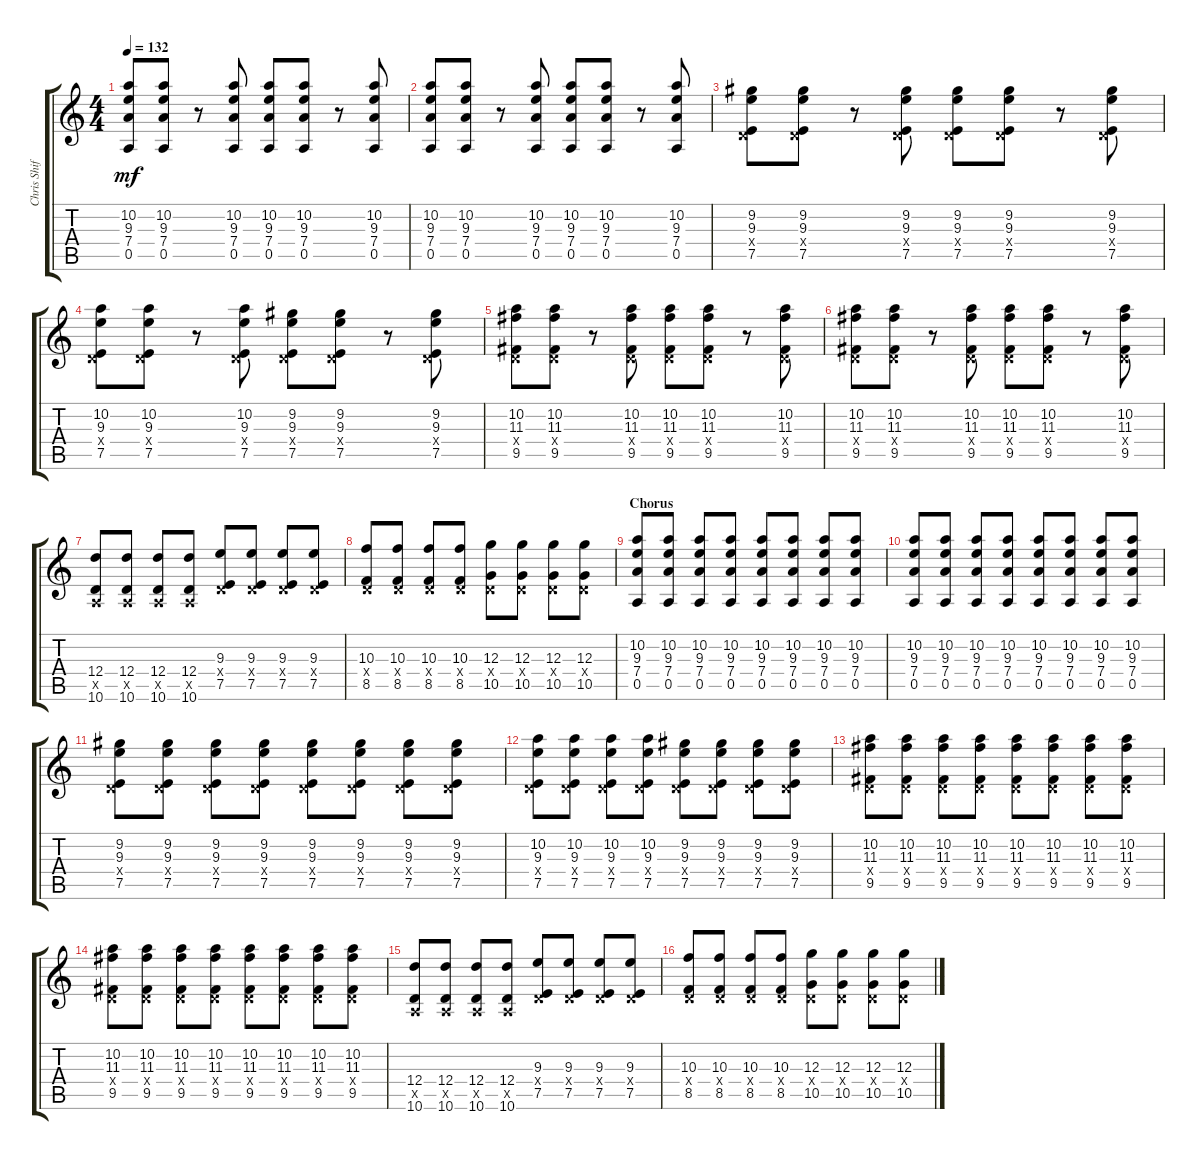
\track ("Chris Shiflett (Lead)" "Chris Shif") {instrument distortionguitar}
\staff {score tabs}
\tuning (E4 B3 G3 D3 A2 E2) {hide}
\ts (4 4)
\tempo 132
\clef g2
\ks c
(10.2 9.3 7.4 0.5).8{dy mf} (10.2 9.3 7.4 0.5).8 r.8 (10.2 9.3 7.4 0.5).8 (10.2 9.3 7.4 0.5).8 (10.2 9.3 7.4 0.5).8 r.8 (10.2 9.3 7.4 0.5).8 |
(10.2 9.3 7.4 0.5).8 (10.2 9.3 7.4 0.5).8 r.8 (10.2 9.3 7.4 0.5).8 (10.2 9.3 7.4 0.5).8 (10.2 9.3 7.4 0.5).8 r.8 (10.2 9.3 7.4 0.5).8 |
(9.2 9.3 0.4{x} 7.5).8 (9.2 9.3 0.4{x} 7.5).8 r.8 (9.2 9.3 0.4{x} 7.5).8 (9.2 9.3 0.4{x} 7.5).8 (9.2 9.3 0.4{x} 7.5).8 r.8 (9.2 9.3 0.4{x} 7.5).8 |
(10.2 9.3 0.4{x} 7.5).8 (10.2 9.3 0.4{x} 7.5).8 r.8 (10.2 9.3 0.4{x} 7.5).8 (9.2 9.3 0.4{x} 7.5).8 (9.2 9.3 0.4{x} 7.5).8 r.8 (9.2 9.3 0.4{x} 7.5).8 |
(10.2 11.3 0.4{x} 9.5).8 (10.2 11.3 0.4{x} 9.5).8 r.8 (10.2 11.3 0.4{x} 9.5).8 (10.2 11.3 0.4{x} 9.5).8 (10.2 11.3 0.4{x} 9.5).8 r.8 (10.2 11.3 0.4{x} 9.5).8 |
(10.2 11.3 0.4{x} 9.5).8 (10.2 11.3 0.4{x} 9.5).8 r.8 (10.2 11.3 0.4{x} 9.5).8 (10.2 11.3 0.4{x} 9.5).8 (10.2 11.3 0.4{x} 9.5).8 r.8 (10.2 11.3 0.4{x} 9.5).8 |
(12.4 0.5{x} 10.6).8 (12.4 0.5{x} 10.6).8 (12.4 0.5{x} 10.6).8 (12.4 0.5{x} 10.6).8 (9.3 0.4{x} 7.5).8 (9.3 0.4{x} 7.5).8 (9.3 0.4{x} 7.5).8 (9.3 0.4{x} 7.5).8 |
(10.3 0.4{x} 8.5).8 (10.3 0.4{x} 8.5).8 (10.3 0.4{x} 8.5).8 (10.3 0.4{x} 8.5).8 (12.3 0.4{x} 10.5).8 (12.3 0.4{x} 10.5).8 (12.3 0.4{x} 10.5).8 (12.3 0.4{x} 10.5).8 |
\section ("" "Chorus")
(10.2 9.3 7.4 0.5).8 (10.2 9.3 7.4 0.5).8 (10.2 9.3 7.4 0.5).8 (10.2 9.3 7.4 0.5).8 (10.2 9.3 7.4 0.5).8 (10.2 9.3 7.4 0.5).8 (10.2 9.3 7.4 0.5).8 (10.2 9.3 7.4 0.5).8 |
(10.2 9.3 7.4 0.5).8 (10.2 9.3 7.4 0.5).8 (10.2 9.3 7.4 0.5).8 (10.2 9.3 7.4 0.5).8 (10.2 9.3 7.4 0.5).8 (10.2 9.3 7.4 0.5).8 (10.2 9.3 7.4 0.5).8 (10.2 9.3 7.4 0.5).8 |
(9.2 9.3 0.4{x} 7.5).8 (9.2 9.3 0.4{x} 7.5).8 (9.2 9.3 0.4{x} 7.5).8 (9.2 9.3 0.4{x} 7.5).8 (9.2 9.3 0.4{x} 7.5).8 (9.2 9.3 0.4{x} 7.5).8 (9.2 9.3 0.4{x} 7.5).8 (9.2 9.3 0.4{x} 7.5).8 |
(10.2 9.3 0.4{x} 7.5).8 (10.2 9.3 0.4{x} 7.5).8 (10.2 9.3 0.4{x} 7.5).8 (10.2 9.3 0.4{x} 7.5).8 (9.2 9.3 0.4{x} 7.5).8 (9.2 9.3 0.4{x} 7.5).8 (9.2 9.3 0.4{x} 7.5).8 (9.2 9.3 0.4{x} 7.5).8 |
(10.2 11.3 0.4{x} 9.5).8 (10.2 11.3 0.4{x} 9.5).8 (10.2 11.3 0.4{x} 9.5).8 (10.2 11.3 0.4{x} 9.5).8 (10.2 11.3 0.4{x} 9.5).8 (10.2 11.3 0.4{x} 9.5).8 (10.2 11.3 0.4{x} 9.5).8 (10.2 11.3 0.4{x} 9.5).8 |
(10.2 11.3 0.4{x} 9.5).8 (10.2 11.3 0.4{x} 9.5).8 (10.2 11.3 0.4{x} 9.5).8 (10.2 11.3 0.4{x} 9.5).8 (10.2 11.3 0.4{x} 9.5).8 (10.2 11.3 0.4{x} 9.5).8 (10.2 11.3 0.4{x} 9.5).8 (10.2 11.3 0.4{x} 9.5).8 |
(12.4 0.5{x} 10.6).8 (12.4 0.5{x} 10.6).8 (12.4 0.5{x} 10.6).8 (12.4 0.5{x} 10.6).8 (9.3 0.4{x} 7.5).8 (9.3 0.4{x} 7.5).8 (9.3 0.4{x} 7.5).8 (9.3 0.4{x} 7.5).8 |
(10.3 0.4{x} 8.5).8 (10.3 0.4{x} 8.5).8 (10.3 0.4{x} 8.5).8 (10.3 0.4{x} 8.5).8 (12.3 0.4{x} 10.5).8 (12.3 0.4{x} 10.5).8 (12.3 0.4{x} 10.5).8 (12.3 0.4{x} 10.5).8
